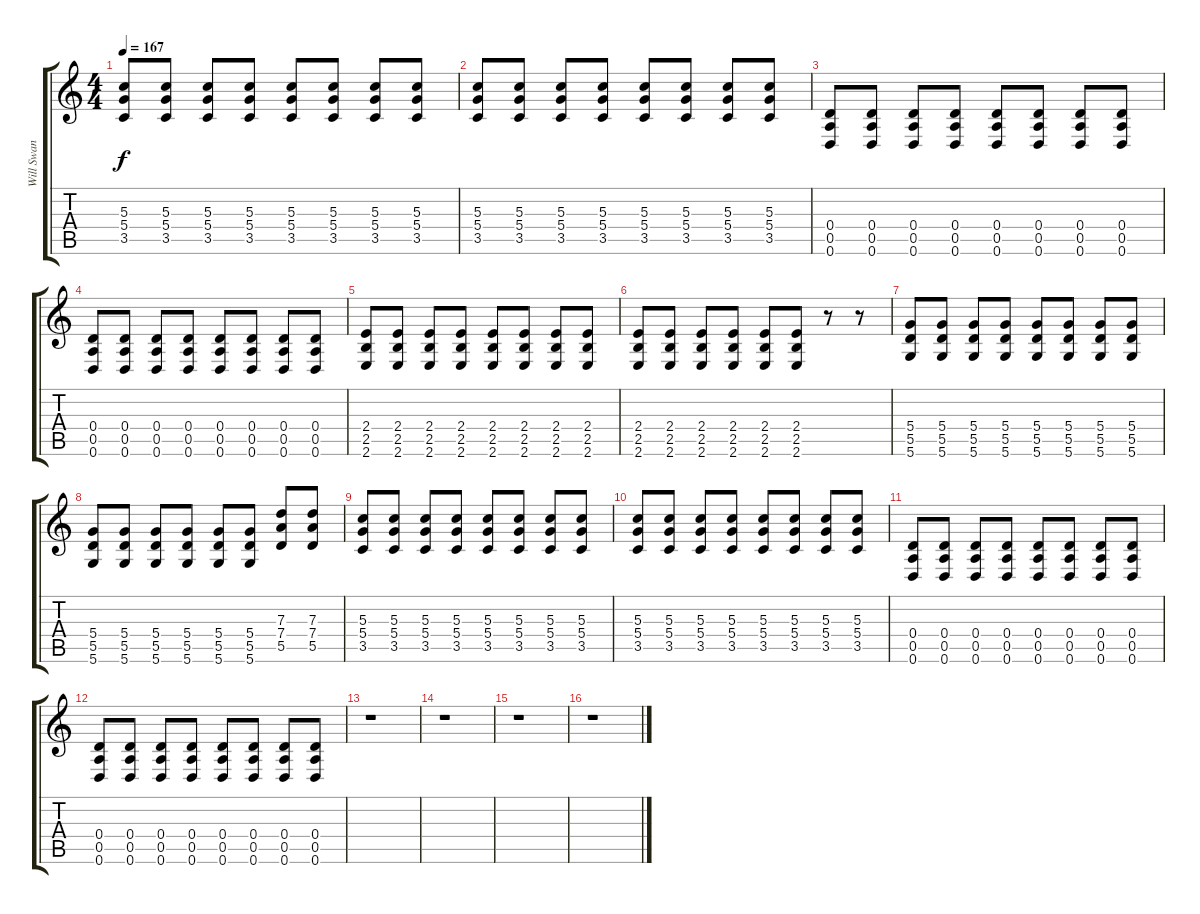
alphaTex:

\track ("Will Swan" "Will Swan") {instrument distortionguitar}
\staff {score tabs}
\tuning (E4 B3 G3 D3 A2 D2) {hide}
\ts (4 4)
\tempo 167
\clef g2
\ks c
(5.3 5.4 3.5).8{dy f} (5.3 5.4 3.5).8 (5.3 5.4 3.5).8 (5.3 5.4 3.5).8 (5.3 5.4 3.5).8 (5.3 5.4 3.5).8 (5.3 5.4 3.5).8 (5.3 5.4 3.5).8 |
(5.3 5.4 3.5).8 (5.3 5.4 3.5).8 (5.3 5.4 3.5).8 (5.3 5.4 3.5).8 (5.3 5.4 3.5).8 (5.3 5.4 3.5).8 (5.3 5.4 3.5).8 (5.3 5.4 3.5).8 |
(0.4 0.5 0.6).8 (0.4 0.5 0.6).8 (0.4 0.5 0.6).8 (0.4 0.5 0.6).8 (0.4 0.5 0.6).8 (0.4 0.5 0.6).8 (0.4 0.5 0.6).8 (0.4 0.5 0.6).8 |
(0.4 0.5 0.6).8 (0.4 0.5 0.6).8 (0.4 0.5 0.6).8 (0.4 0.5 0.6).8 (0.4 0.5 0.6).8 (0.4 0.5 0.6).8 (0.4 0.5 0.6).8 (0.4 0.5 0.6).8 |
(2.4 2.5 2.6).8 (2.4 2.5 2.6).8 (2.4 2.5 2.6).8 (2.4 2.5 2.6).8 (2.4 2.5 2.6).8 (2.4 2.5 2.6).8 (2.4 2.5 2.6).8 (2.4 2.5 2.6).8 |
(2.4 2.5 2.6).8 (2.4 2.5 2.6).8 (2.4 2.5 2.6).8 (2.4 2.5 2.6).8 (2.4 2.5 2.6).8 (2.4 2.5 2.6).8 r.8 r.8 |
(5.4 5.5 5.6).8 (5.4 5.5 5.6).8 (5.4 5.5 5.6).8 (5.4 5.5 5.6).8 (5.4 5.5 5.6).8 (5.4 5.5 5.6).8 (5.4 5.5 5.6).8 (5.4 5.5 5.6).8 |
(5.4 5.5 5.6).8 (5.4 5.5 5.6).8 (5.4 5.5 5.6).8 (5.4 5.5 5.6).8 (5.4 5.5 5.6).8 (5.4 5.5 5.6).8 (7.3 7.4 5.5).8 (7.3 7.4 5.5).8 |
(5.3 5.4 3.5).8 (5.3 5.4 3.5).8 (5.3 5.4 3.5).8 (5.3 5.4 3.5).8 (5.3 5.4 3.5).8 (5.3 5.4 3.5).8 (5.3 5.4 3.5).8 (5.3 5.4 3.5).8 |
(5.3 5.4 3.5).8 (5.3 5.4 3.5).8 (5.3 5.4 3.5).8 (5.3 5.4 3.5).8 (5.3 5.4 3.5).8 (5.3 5.4 3.5).8 (5.3 5.4 3.5).8 (5.3 5.4 3.5).8 |
(0.4 0.5 0.6).8 (0.4 0.5 0.6).8 (0.4 0.5 0.6).8 (0.4 0.5 0.6).8 (0.4 0.5 0.6).8 (0.4 0.5 0.6).8 (0.4 0.5 0.6).8 (0.4 0.5 0.6).8 |
(0.4 0.5 0.6).8 (0.4 0.5 0.6).8 (0.4 0.5 0.6).8 (0.4 0.5 0.6).8 (0.4 0.5 0.6).8 (0.4 0.5 0.6).8 (0.4 0.5 0.6).8 (0.4 0.5 0.6).8 |
r.1 |
r.1 |
r.1 |
r.1
